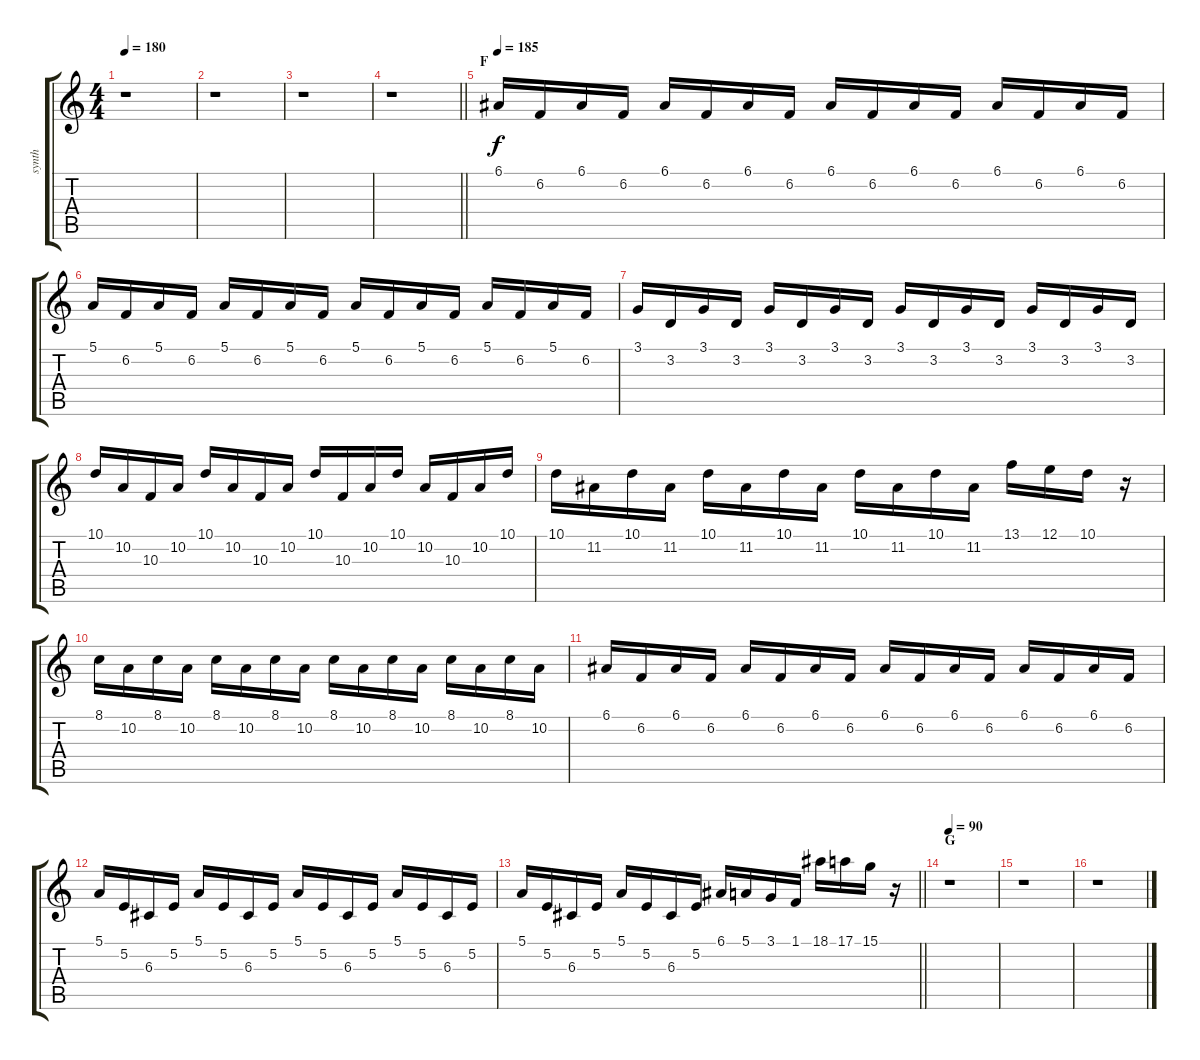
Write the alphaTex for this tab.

\track ("synth" "synth") {instrument lead1square}
\staff {score tabs}
\tuning (E4 B3 G3 D3 A2 E2) {hide}
\ts (4 4)
\tempo 180
\clef g2
\ks c
r.1{dy f} |
r.1 |
r.1 |
\barLineRight lightlight
r.1 |
\section ("" "F")
\tempo 185
6.1.16{volume 9 balance 0 instrument lead1square} 6.2.16 6.1.16 6.2.16 6.1.16 6.2.16 6.1.16 6.2.16 6.1.16 6.2.16 6.1.16 6.2.16 6.1.16 6.2.16 6.1.16 6.2.16 |
5.1.16 6.2.16 5.1.16 6.2.16 5.1.16 6.2.16 5.1.16 6.2.16 5.1.16 6.2.16 5.1.16 6.2.16 5.1.16 6.2.16 5.1.16 6.2.16 |
3.1.16 3.2.16 3.1.16 3.2.16 3.1.16 3.2.16 3.1.16 3.2.16 3.1.16 3.2.16 3.1.16 3.2.16 3.1.16 3.2.16 3.1.16 3.2.16 |
10.1.16 10.2.16 10.3.16 10.2.16 10.1.16 10.2.16 10.3.16 10.2.16 10.1.16 10.3.16 10.2.16 10.1.16 10.2.16 10.3.16 10.2.16 10.1.16 |
10.1.16 11.2.16 10.1.16 11.2.16 10.1.16 11.2.16 10.1.16 11.2.16 10.1.16 11.2.16 10.1.16 11.2.16 13.1.16 12.1.16 10.1.16 r.16 |
8.1.16 10.2.16 8.1.16 10.2.16 8.1.16 10.2.16 8.1.16 10.2.16 8.1.16 10.2.16 8.1.16 10.2.16 8.1.16 10.2.16 8.1.16 10.2.16 |
6.1.16 6.2.16 6.1.16 6.2.16 6.1.16 6.2.16 6.1.16 6.2.16 6.1.16 6.2.16 6.1.16 6.2.16 6.1.16 6.2.16 6.1.16 6.2.16 |
5.1.16 5.2.16 6.3.16 5.2.16 5.1.16 5.2.16 6.3.16 5.2.16 5.1.16 5.2.16 6.3.16 5.2.16 5.1.16 5.2.16 6.3.16 5.2.16 |
\barLineRight lightlight
5.1.16 5.2.16 6.3.16 5.2.16 5.1.16 5.2.16 6.3.16 5.2.16 6.1.16 5.1.16 3.1.16 1.1.16 18.1.16 17.1.16 15.1.16 r.16 |
\section ("" "G")
\tempo 90
r.1 |
r.1 |
r.1
